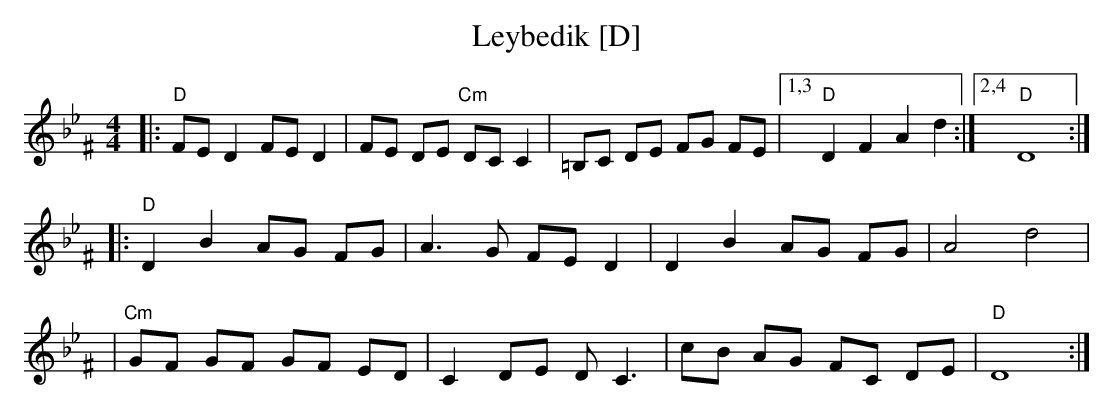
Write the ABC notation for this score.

X:1
T: Leybedik [D]
M: 4/4
L: 1/8
K: Dphr^F
|: "D"FE D2 FE D2 | FE DE "Cm"DC C2 | =B,C DE FG FE |1,3 "D"D2 F2 A2 d2 :|2,4 "D"D8 :|
|: "D"D2 B2 AG FG | A3  G     FE D2 | D2 B2 AG FG | A4 d4 |
| "Cm"GF GF GF ED | C2 DE D C3 | cB AG FC DE | "D"D8 :|
